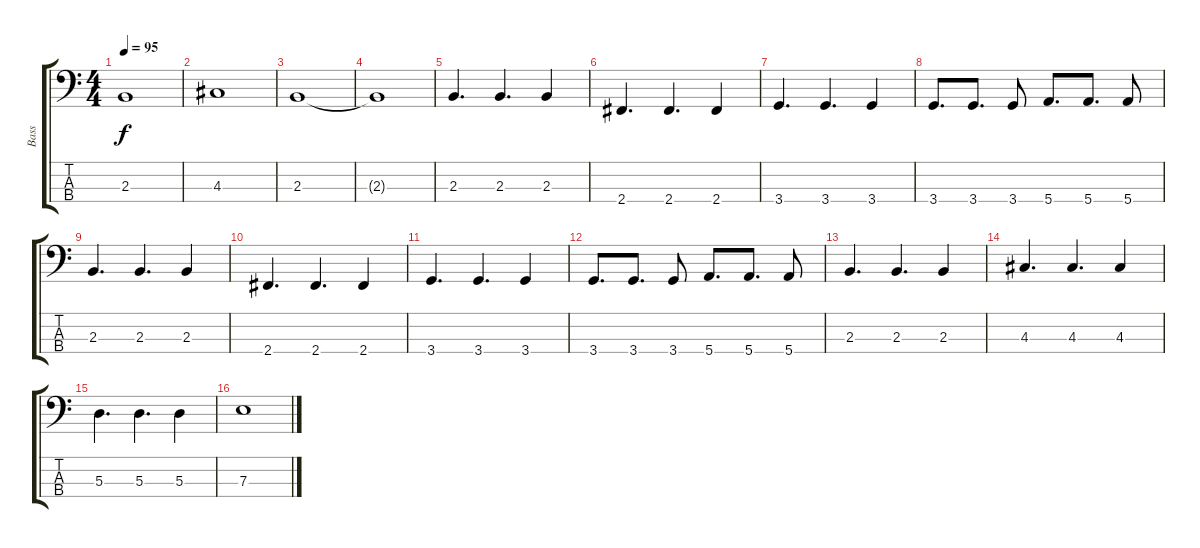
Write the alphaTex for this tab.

\track ("Bass" "Bass") {instrument electricbassfinger}
\staff {score tabs}
\tuning (G2 D2 A1 E1) {hide}
\ts (4 4)
\tempo 95
\clef f4
\ks c
2.3.1{dy f} |
4.3.1 |
2.3.1 |
2.3{t}.1 |
2.3.4{d} 2.3.4{d} 2.3.4 |
2.4.4{d} 2.4.4{d} 2.4.4 |
3.4.4{d} 3.4.4{d} 3.4.4 |
3.4.8{d} 3.4.8{d} 3.4.8 5.4.8{d} 5.4.8{d} 5.4.8 |
2.3.4{d} 2.3.4{d} 2.3.4 |
2.4.4{d} 2.4.4{d} 2.4.4 |
3.4.4{d} 3.4.4{d} 3.4.4 |
3.4.8{d} 3.4.8{d} 3.4.8 5.4.8{d} 5.4.8{d} 5.4.8 |
2.3.4{d} 2.3.4{d} 2.3.4 |
4.3.4{d} 4.3.4{d} 4.3.4 |
5.3.4{d} 5.3.4{d} 5.3.4 |
7.3.1
